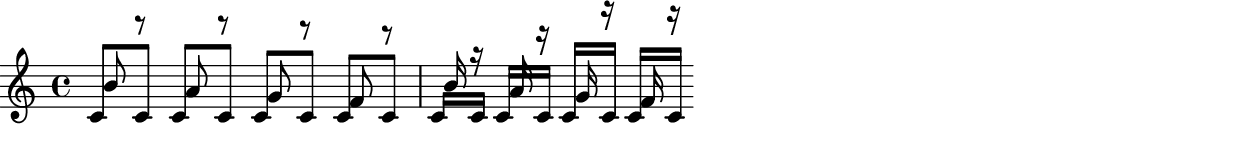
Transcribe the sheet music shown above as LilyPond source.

%% Generated by lilypond-book
%% Options: [exampleindent=10.16\mm,indent=0\mm,line-width=160\mm,paper-height=845.047\pt,paper-width=597.508\pt,papersize='(cons (* 597.508 pt) (* 845.047 pt))]
\include "lilypond-book-preamble.ly"


% ****************************************************************
% Start cut-&-pastable-section
% ****************************************************************

#(ly:set-option 'eps-box-padding 3.000000)



\paper {
  #(set-paper-size '(cons (* 597.508 pt) (* 845.047 pt)))
  indent = 0\mm
  line-width = 160\mm
  % offset the left padding, also add 1mm as lilypond creates cropped
  % images with a little space on the right
  line-width = #(- line-width (* mm  3.000000) (* mm 1))
}

\layout {
  
}




% ****************************************************************
% ly snippet:
% ****************************************************************
\sourcefilename "/lilypond-2.25.16/input/regression/beam-collision-beamcount.ly"
\sourcefileline 0
\version "2.19.21"
\header {
  texidoc = "Manual beams do not collide with notes."
}

\layout {
%  debug-beam-scoring = ##t
  indent = #0.0
}

\relative \new Staff {

  <<
    \new Voice {
      \voiceOne
      \repeat unfold 4 { c'8[ c] }
    }
    \new Voice \relative {
      \voiceThree
      \autoBeamOff
      b' r a r
      g r f r
    } 
  >>

   |
  
  <<
    \new Voice {
      \voiceOne
      \repeat unfold 4 { c16[ c] }
    }
    \new Voice \relative {
      \voiceThree
      \autoBeamOff
      b' r a r
      g r f r
    } 
  >>

}



% ****************************************************************
% end ly snippet
% ****************************************************************
